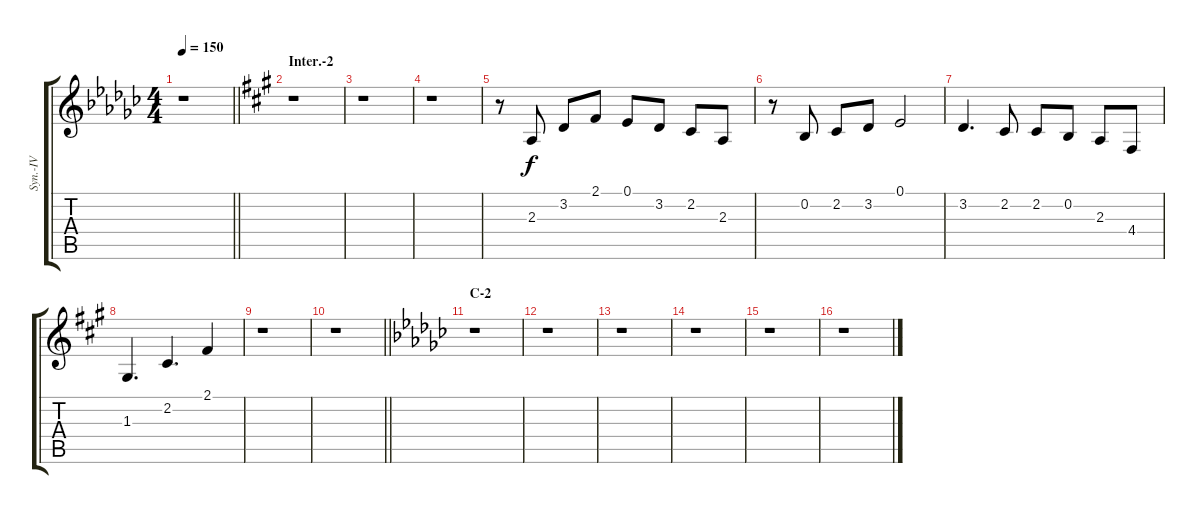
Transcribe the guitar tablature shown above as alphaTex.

\track ("Syn.-IV" "Syn.-IV") {instrument lead1square}
\staff {score tabs}
\tuning (E4 B3 G3 D3 A2 E2) {hide}
\ts (4 4)
\tempo 150
\clef g2
\barLineRight lightlight
\ks gb
r.1{dy f} |
\section ("" "Inter.-2")
\ks a
r.1 |
r.1 |
r.1 |
r.8 2.3.8 3.2.8 2.1.8 0.1.8 3.2.8 2.2.8 2.3.8 |
r.8 0.2.8 2.2.8 3.2.8 0.1.2 |
3.2.4{d} 2.2.8 2.2.8 0.2.8 2.3.8 4.4.8 |
1.3.4{d} 2.2.4{d} 2.1.4 |
r.1 |
\barLineRight lightlight
r.1 |
\section ("" "C-2")
\ks gb
r.1 |
r.1 |
r.1 |
r.1 |
r.1 |
r.1
